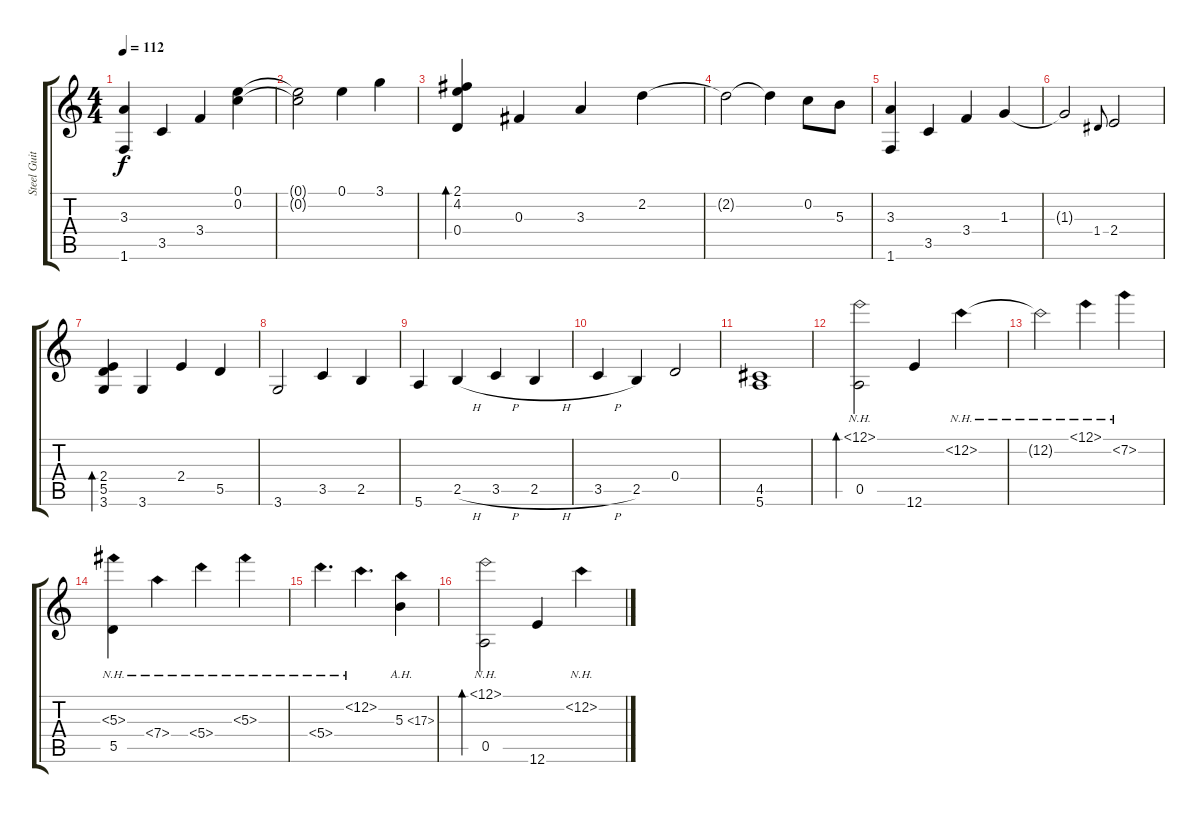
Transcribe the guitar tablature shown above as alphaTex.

\track ("Steel Guitar" "Steel Guit") {instrument acousticguitarsteel}
\staff {score tabs}
\tuning (E4 C4 Gb3 D3 A2 E2) {hide}
\ts (4 4)
\tempo 112
\clef g2
\ks c
(3.3 1.6).4{dy f} 3.5.4 3.4.4 (0.1 0.2).4 |
(0.1{t} 0.2{t}).2 0.1.4 3.1.4 |
(2.1 4.2 0.4).4{bd 120} 0.3.4 3.3.4 2.2.4 |
2.2{t}.2 2.2{t}.4 0.2.8 5.3.8 |
(3.3 1.6).4 3.5.4 3.4.4 1.3.4 |
1.3{t}.2 1.4.8{gr onbeat} 2.4.2 |
(2.4 5.5 3.6).4{bd 120} 3.6.4 2.4.4 5.5.4 |
3.6.2 3.5.4 2.5.4 |
5.6.4 2.5{h}.4 3.5{h}.4 2.5{h}.4 |
3.5{h}.4 2.5.4 0.4.2 |
(4.5 5.6).1 |
(12.1{nh} 0.5).2{bd 120} 12.6.4 12.2{nh}.4 |
12.2{nh t}.2 12.1{nh}.4 7.2{nh}.4 |
(5.3{nh} 5.5).4 7.4{nh}.4 5.4{nh}.4 5.3{nh}.4 |
5.4{nh}.4{d} 12.2{nh}.4{d} 5.3{ah 12}.4 |
(12.1{nh} 0.5).2{bd 120} 12.6.4 12.2{nh}.4
